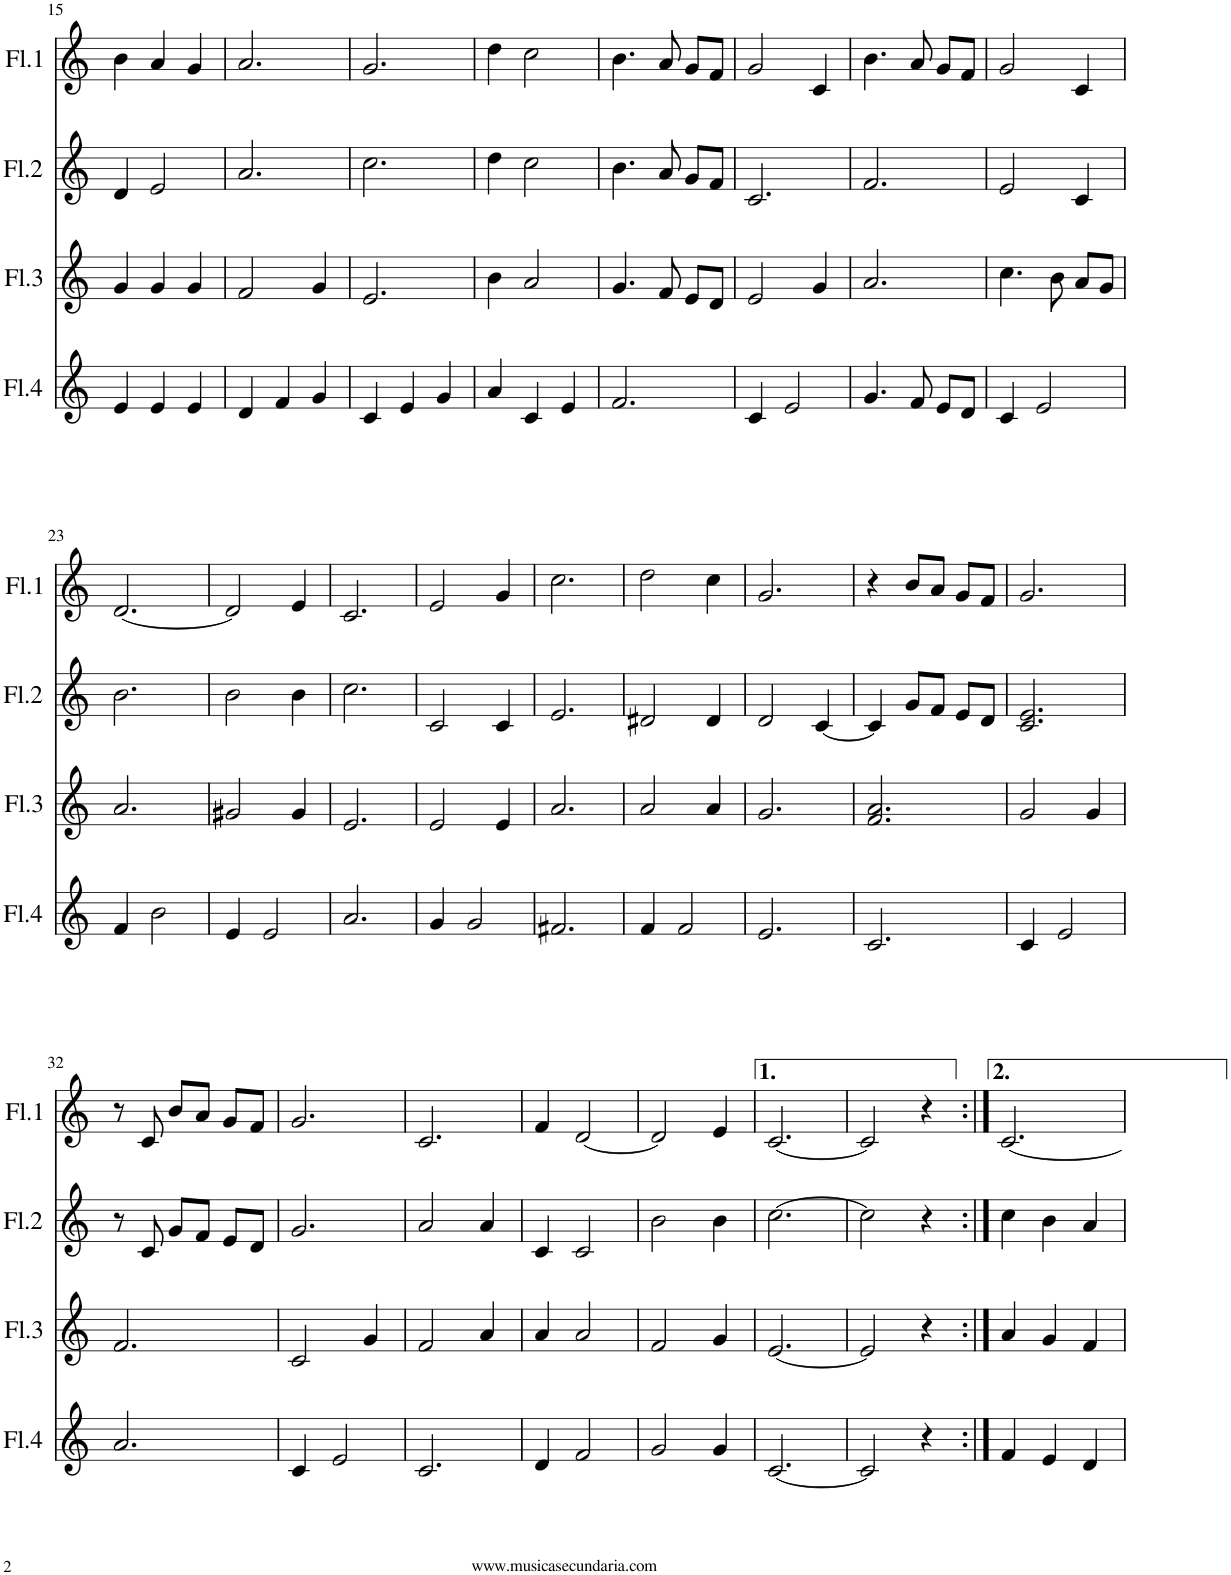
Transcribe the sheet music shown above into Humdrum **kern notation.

**kern	**kern	**kern	**kern
*part4	*part3	*part2	*part1
*staff4	*staff3	*staff2	*staff1
*I"Flauta 4	*I"Flauta 3	*I"Flauta 2	*I"Flauta 1
*I'Fl.4	*I'Fl.3	*I'Fl.2	*I'Fl.1
!!LO:PB:g=z
*clefG2	*clefG2	*clefG2	*clefG2
*k[]	*k[]	*k[]	*k[]
*M3/4	*M3/4	*M3/4	*M3/4
=15	=15	=15	=15
4e/	4g/	4d/	4b\
4e/	4g/	2e/	4a/
4e/	4g/	.	4g/
=16	=16	=16	=16
4d/	2f/	2.a/	2.a/
4f/	.	.	.
4g/	4g/	.	.
=17	=17	=17	=17
4c/	2.e/	2.cc\	2.g/
4e/	.	.	.
4g/	.	.	.
=18	=18	=18	=18
4a/	4b\	4dd\	4dd\
4c/	2a/	2cc\	2cc\
4e/	.	.	.
=19	=19	=19	=19
2.f/	4.g/	4.b\	4.b\
.	8f/	8a/	8a/
.	8e/L	8g/L	8g/L
.	8d/J	8f/J	8f/J
=20	=20	=20	=20
4c/	2e/	2.c/	2g/
2e/	.	.	.
.	4g/	.	4c/
=21	=21	=21	=21
4.g/	2.a/	2.f/	4.b\
8f/	.	.	8a/
8e/L	.	.	8g/L
8d/J	.	.	8f/J
=22	=22	=22	=22
4c/	4.cc\	2e/	2g/
2e/	.	.	.
.	8b\	.	.
.	8a/L	4c/	4c/
.	8g/J	.	.
!!LO:LB:g=z
=23	=23	=23	=23
4f/	2.a/	2.b\	[2.d/
2b\	.	.	.
=24	=24	=24	=24
4e/	2g#X/	2b\	2d/]
2e/	.	.	.
.	4g#/	4b\	4e/
=25	=25	=25	=25
2.a/	2.e/	2.cc\	2.c/
=26	=26	=26	=26
4g/	2e/	2c/	2e/
2g/	.	.	.
.	4e/	4c/	4g/
=27	=27	=27	=27
2.f#X/	2.a/	2.e/	2.cc\
=28	=28	=28	=28
4f/	2a/	2d#X/	2dd\
2f/	.	.	.
.	4a/	4d#/	4cc\
=29	=29	=29	=29
2.e/	2.g/	2d/	2.g/
.	.	[4c/	.
=30	=30	=30	=30
2.c/	2.f/ 2.a/	4c/]	4r
.	.	8g/L	8b/L
.	.	8f/J	8a/J
.	.	8e/L	8g/L
.	.	8d/J	8f/J
=31	=31	=31	=31
4c/	2g/	2.c/ 2.e/	2.g/
2e/	.	.	.
.	4g/	.	.
!!LO:LB:g=z
=32	=32	=32	=32
2.a/	2.f/	8r	8r
.	.	8c/	8c/
.	.	8g/L	8b/L
.	.	8f/J	8a/J
.	.	8e/L	8g/L
.	.	8d/J	8f/J
=33	=33	=33	=33
4c/	2c/	2.g/	2.g/
2e/	.	.	.
.	4g/	.	.
=34	=34	=34	=34
2.c/	2f/	2a/	2.c/
.	4a/	4a/	.
=35	=35	=35	=35
4d/	4a/	4c/	4f/
2f/	2a/	2c/	[2d/
=36	=36	=36	=36
2g/	2f/	2b\	2d/]
4g/	4g/	4b\	4e/
=37	=37	=37	=37
[2.c/	[2.e/	[2.cc\	[2.c/
=38	=38	=38	=38
2c/]	2e/]	2cc\]	2c/]
4r	4r	4r	4r
=39:|!	=39:|!	=39:|!	=39:|!
4f/	4a/	4cc\	[2.c/
4e/	4g/	4b\	.
4d/	4f/	4a/	.
=	=	=	=
*-	*-	*-	*-
